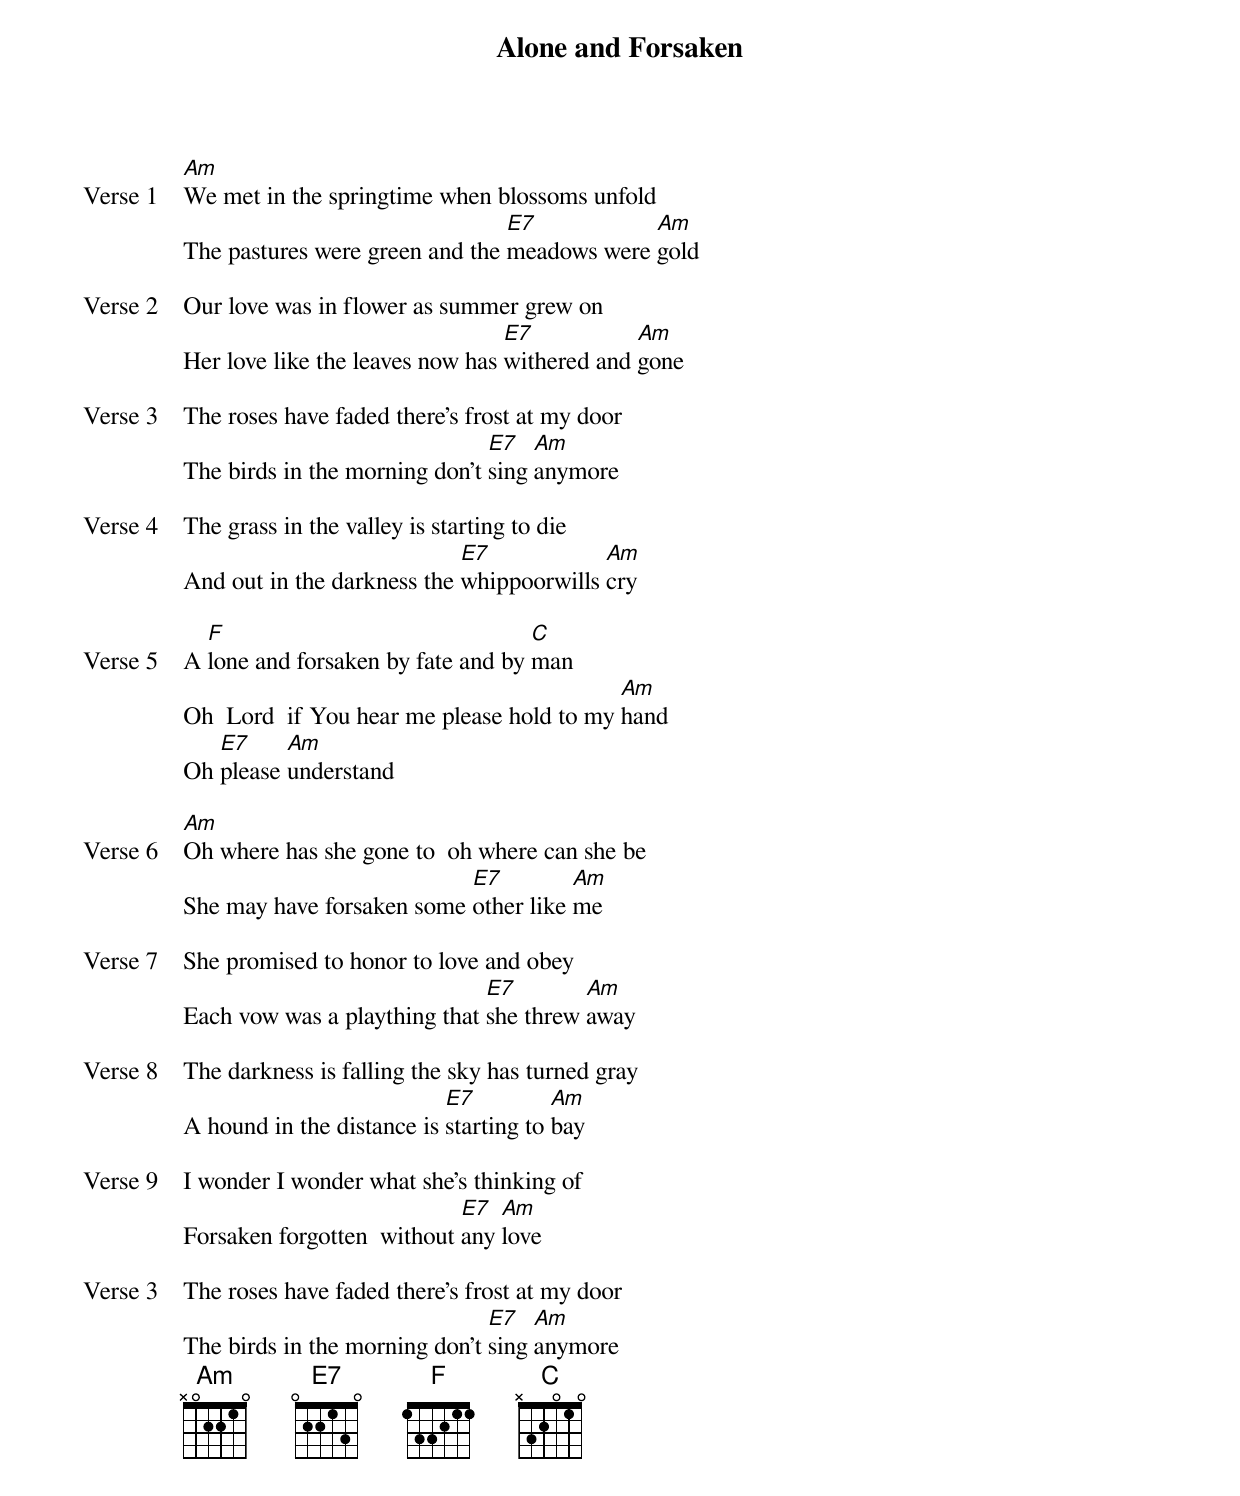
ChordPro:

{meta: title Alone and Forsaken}
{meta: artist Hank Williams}
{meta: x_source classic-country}
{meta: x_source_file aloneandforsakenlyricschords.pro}
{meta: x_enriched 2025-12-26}

{start_of_verse: Verse 1}
[Am]We met in the springtime when blossoms unfold
The pastures were green and the [E7]meadows were [Am]gold
{end_of_verse}

{start_of_verse: Verse 2}
Our love was in flower as summer grew on
Her love like the leaves now has [E7]withered and [Am]gone
{end_of_verse}

{start_of_verse: Verse 3}
The roses have faded there's frost at my door
The birds in the morning don't [E7]sing [Am]anymore
{end_of_verse}

{start_of_verse: Verse 4}
The grass in the valley is starting to die
And out in the darkness the [E7]whippoorwills [Am]cry
{end_of_verse}

{start_of_verse: Verse 5}
A [F]lone and forsaken by fate and by [C]man
Oh  Lord  if You hear me please hold to my [Am]hand
Oh [E7]please [Am]understand
{end_of_verse}

{start_of_verse: Verse 6}
[Am]Oh where has she gone to  oh where can she be
She may have forsaken some [E7]other like [Am]me
{end_of_verse}

{start_of_verse: Verse 7}
She promised to honor to love and obey
Each vow was a plaything that [E7]she threw [Am]away
{end_of_verse}

{start_of_verse: Verse 8}
The darkness is falling the sky has turned gray
A hound in the distance is [E7]starting to [Am]bay
{end_of_verse}

{start_of_verse: Verse 9}
I wonder I wonder what she's thinking of
Forsaken forgotten  without [E7]any [Am]love
{end_of_verse}

{start_of_verse: Verse 3}
The roses have faded there's frost at my door
The birds in the morning don't [E7]sing [Am]anymore
{end_of_verse}
